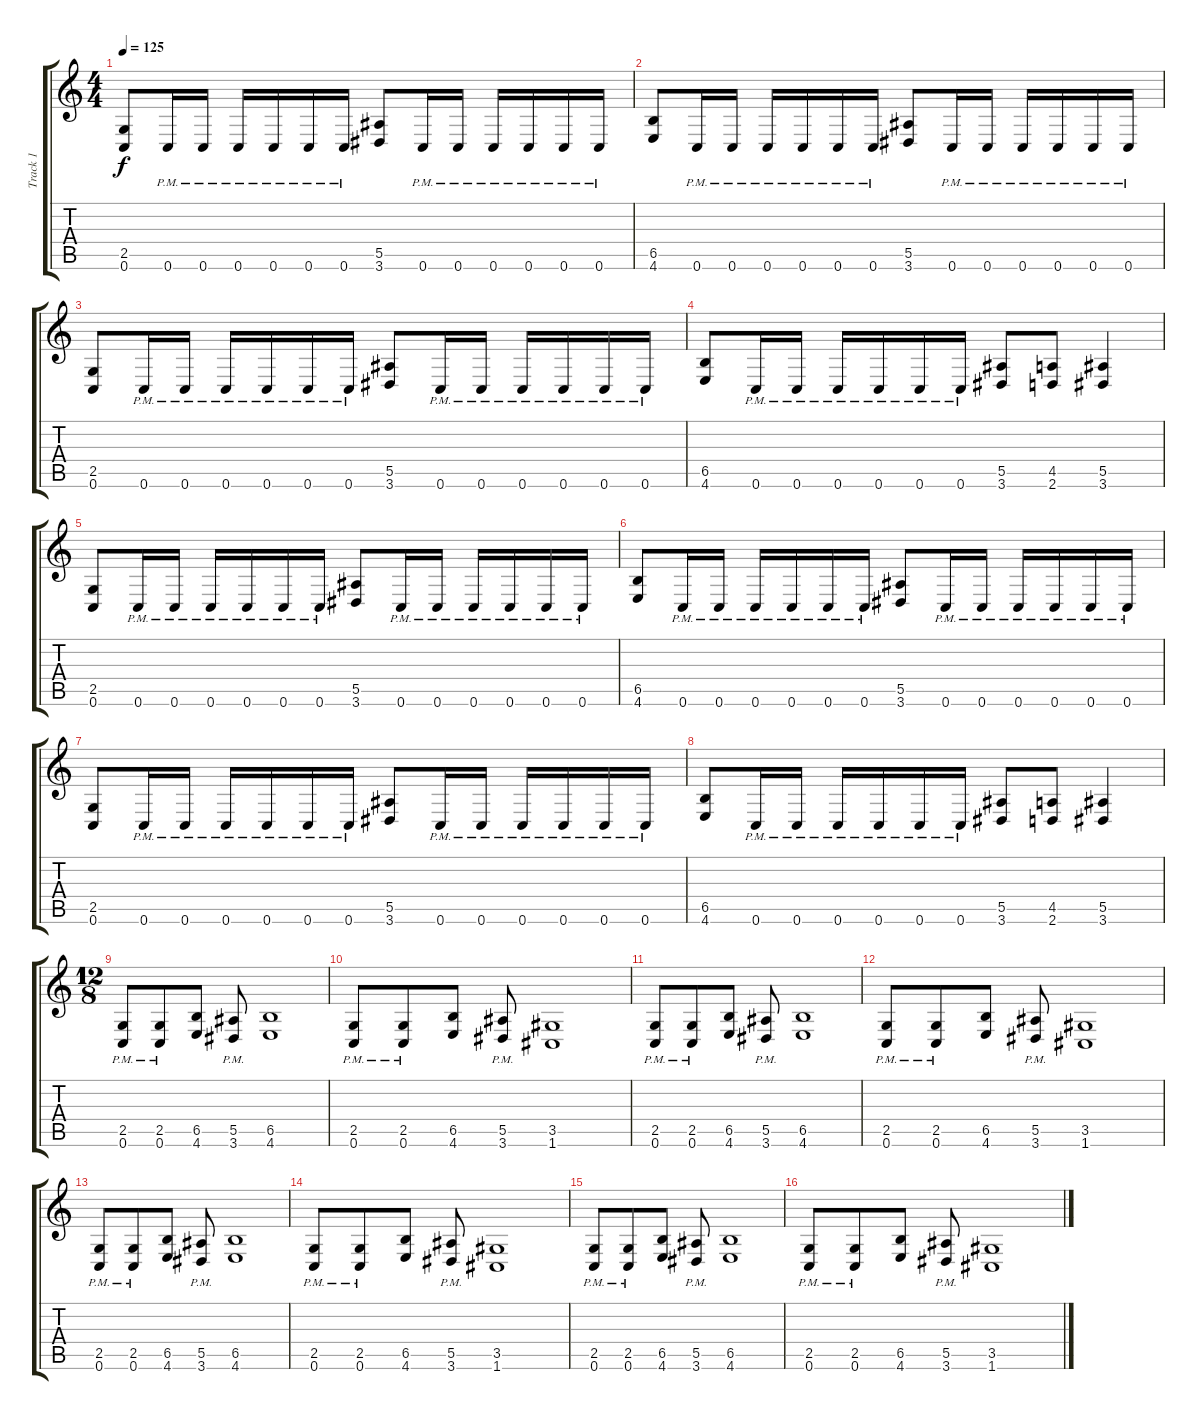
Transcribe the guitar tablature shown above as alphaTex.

\track ("Track 1" "Track 1") {instrument distortionguitar}
\staff {score tabs}
\tuning (C4 G3 Eb3 Bb2 F2 C2) {hide}
\ts (4 4)
\tempo 125
\clef g2
\ks c
(2.5 0.6).8{dy f} 0.6{pm}.16 0.6{pm}.16 0.6{pm}.16 0.6{pm}.16 0.6{pm}.16 0.6{pm}.16 (5.5 3.6).8 0.6{pm}.16 0.6{pm}.16 0.6{pm}.16 0.6{pm}.16 0.6{pm}.16 0.6{pm}.16 |
(6.5 4.6).8 0.6{pm}.16 0.6{pm}.16 0.6{pm}.16 0.6{pm}.16 0.6{pm}.16 0.6{pm}.16 (5.5 3.6).8 0.6{pm}.16 0.6{pm}.16 0.6{pm}.16 0.6{pm}.16 0.6{pm}.16 0.6{pm}.16 |
(2.5 0.6).8 0.6{pm}.16 0.6{pm}.16 0.6{pm}.16 0.6{pm}.16 0.6{pm}.16 0.6{pm}.16 (5.5 3.6).8 0.6{pm}.16 0.6{pm}.16 0.6{pm}.16 0.6{pm}.16 0.6{pm}.16 0.6{pm}.16 |
(6.5 4.6).8 0.6{pm}.16 0.6{pm}.16 0.6{pm}.16 0.6{pm}.16 0.6{pm}.16 0.6{pm}.16 (5.5 3.6).8 (4.5 2.6).8 (5.5 3.6).4 |
(2.5 0.6).8 0.6{pm}.16 0.6{pm}.16 0.6{pm}.16 0.6{pm}.16 0.6{pm}.16 0.6{pm}.16 (5.5 3.6).8 0.6{pm}.16 0.6{pm}.16 0.6{pm}.16 0.6{pm}.16 0.6{pm}.16 0.6{pm}.16 |
(6.5 4.6).8 0.6{pm}.16 0.6{pm}.16 0.6{pm}.16 0.6{pm}.16 0.6{pm}.16 0.6{pm}.16 (5.5 3.6).8 0.6{pm}.16 0.6{pm}.16 0.6{pm}.16 0.6{pm}.16 0.6{pm}.16 0.6{pm}.16 |
(2.5 0.6).8 0.6{pm}.16 0.6{pm}.16 0.6{pm}.16 0.6{pm}.16 0.6{pm}.16 0.6{pm}.16 (5.5 3.6).8 0.6{pm}.16 0.6{pm}.16 0.6{pm}.16 0.6{pm}.16 0.6{pm}.16 0.6{pm}.16 |
(6.5 4.6).8 0.6{pm}.16 0.6{pm}.16 0.6{pm}.16 0.6{pm}.16 0.6{pm}.16 0.6{pm}.16 (5.5 3.6).8 (4.5 2.6).8 (5.5 3.6).4 |
\ts (12 8)
(2.5{pm} 0.6{pm}).8 (2.5{pm} 0.6{pm}).8 (6.5 4.6).8 (5.5{pm} 3.6{pm}).8 (6.5 4.6).1 |
(2.5{pm} 0.6{pm}).8 (2.5{pm} 0.6{pm}).8 (6.5 4.6).8 (5.5{pm} 3.6{pm}).8 (3.5 1.6).1 |
(2.5{pm} 0.6{pm}).8 (2.5{pm} 0.6{pm}).8 (6.5 4.6).8 (5.5{pm} 3.6{pm}).8 (6.5 4.6).1 |
(2.5{pm} 0.6{pm}).8 (2.5{pm} 0.6{pm}).8 (6.5 4.6).8 (5.5{pm} 3.6{pm}).8 (3.5 1.6).1 |
(2.5{pm} 0.6{pm}).8 (2.5{pm} 0.6{pm}).8 (6.5 4.6).8 (5.5{pm} 3.6{pm}).8 (6.5 4.6).1 |
(2.5{pm} 0.6{pm}).8 (2.5{pm} 0.6{pm}).8 (6.5 4.6).8 (5.5{pm} 3.6{pm}).8 (3.5 1.6).1 |
(2.5{pm} 0.6{pm}).8 (2.5{pm} 0.6{pm}).8 (6.5 4.6).8 (5.5{pm} 3.6{pm}).8 (6.5 4.6).1 |
(2.5{pm} 0.6{pm}).8 (2.5{pm} 0.6{pm}).8 (6.5 4.6).8 (5.5{pm} 3.6{pm}).8 (3.5 1.6).1
